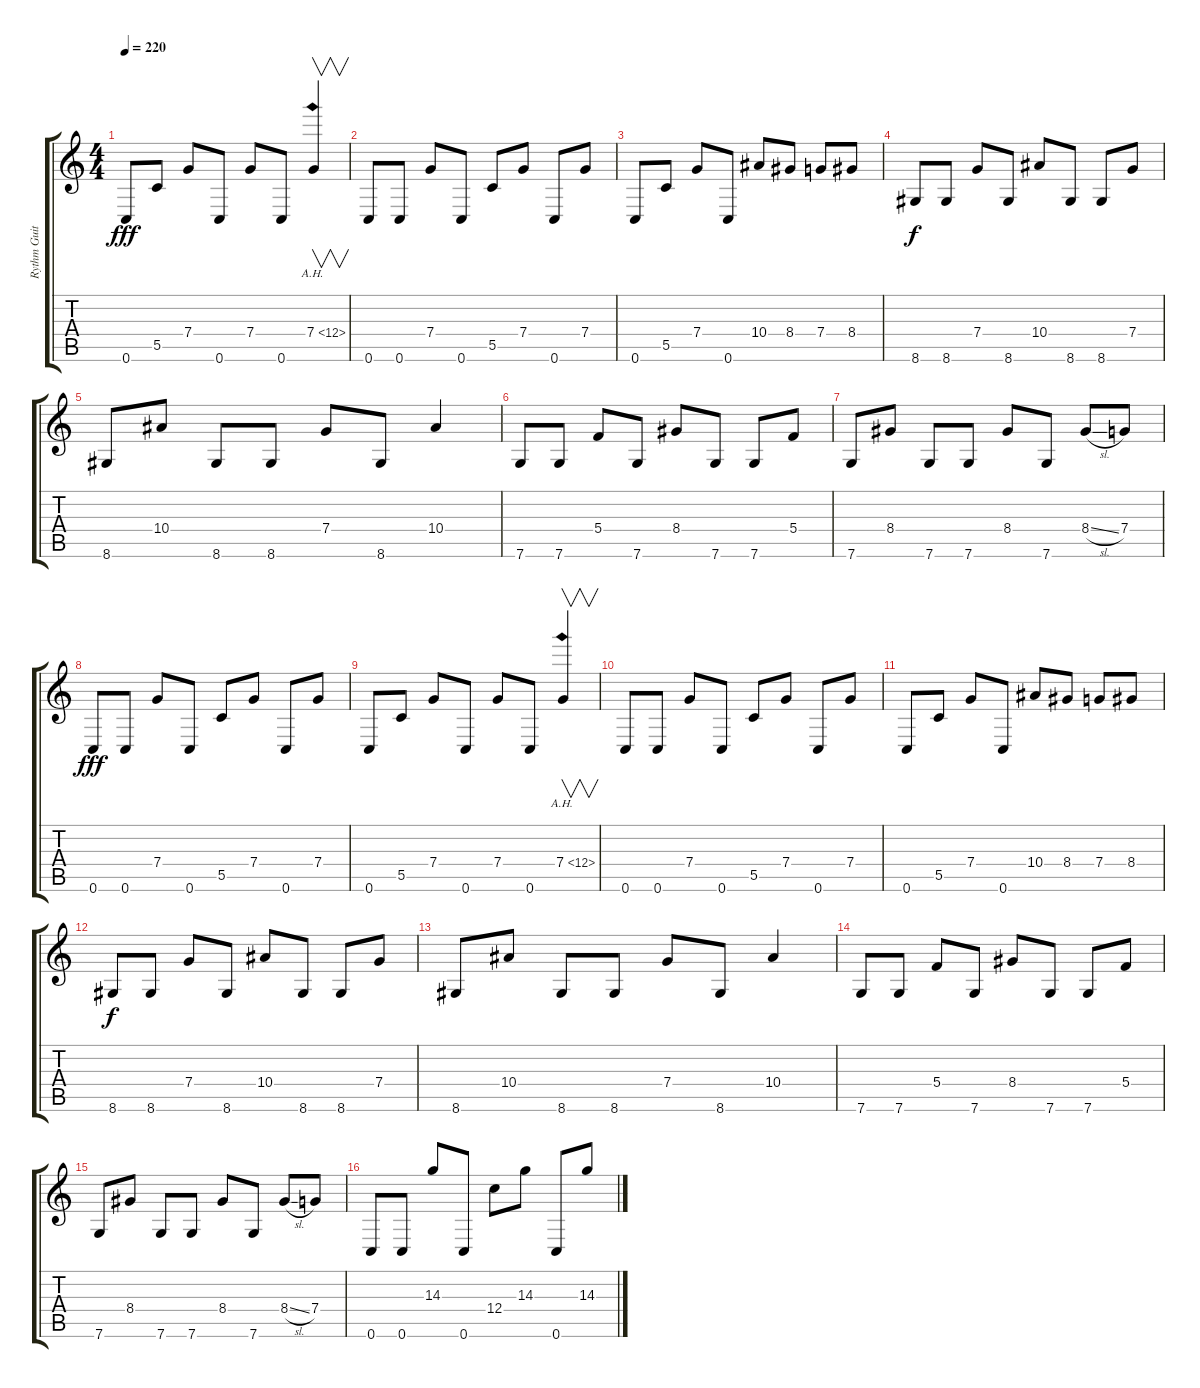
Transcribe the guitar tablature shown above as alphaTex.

\track ("Rythm Guitar #2" "Rythm Guit") {instrument distortionguitar}
\staff {score tabs}
\tuning (D4 A3 F3 C3 G2 C2) {hide}
\ts (4 4)
\tempo 220
\clef g2
\ks c
0.6.8{dy fff} 5.5.8 7.4.8 0.6.8 7.4.8 0.6.8 7.4{ah 5}.4{v} |
0.6.8 0.6.8 7.4.8 0.6.8 5.5.8 7.4.8 0.6.8 7.4.8 |
0.6.8 5.5.8 7.4.8 0.6.8 10.4.8 8.4.8 7.4.8 8.4.8 |
8.6.8{dy f} 8.6.8 7.4.8 8.6.8 10.4.8 8.6.8 8.6.8 7.4.8 |
8.6.8 10.4.8 8.6.8 8.6.8 7.4.8 8.6.8 10.4.4 |
7.6.8 7.6.8 5.4.8 7.6.8 8.4.8 7.6.8 7.6.8 5.4.8 |
7.6.8 8.4.8 7.6.8 7.6.8 8.4.8 7.6.8 8.4{sl}.8 7.4.8 |
0.6.8{dy fff} 0.6.8 7.4.8 0.6.8 5.5.8 7.4.8 0.6.8 7.4.8 |
0.6.8 5.5.8 7.4.8 0.6.8 7.4.8 0.6.8 7.4{ah 5}.4{v} |
0.6.8 0.6.8 7.4.8 0.6.8 5.5.8 7.4.8 0.6.8 7.4.8 |
0.6.8 5.5.8 7.4.8 0.6.8 10.4.8 8.4.8 7.4.8 8.4.8 |
8.6.8{dy f} 8.6.8 7.4.8 8.6.8 10.4.8 8.6.8 8.6.8 7.4.8 |
8.6.8 10.4.8 8.6.8 8.6.8 7.4.8 8.6.8 10.4.4 |
7.6.8 7.6.8 5.4.8 7.6.8 8.4.8 7.6.8 7.6.8 5.4.8 |
7.6.8 8.4.8 7.6.8 7.6.8 8.4.8 7.6.8 8.4{sl}.8 7.4.8 |
0.6.8 0.6.8 14.3.8 0.6.8 12.4.8 14.3.8 0.6.8 14.3.8
